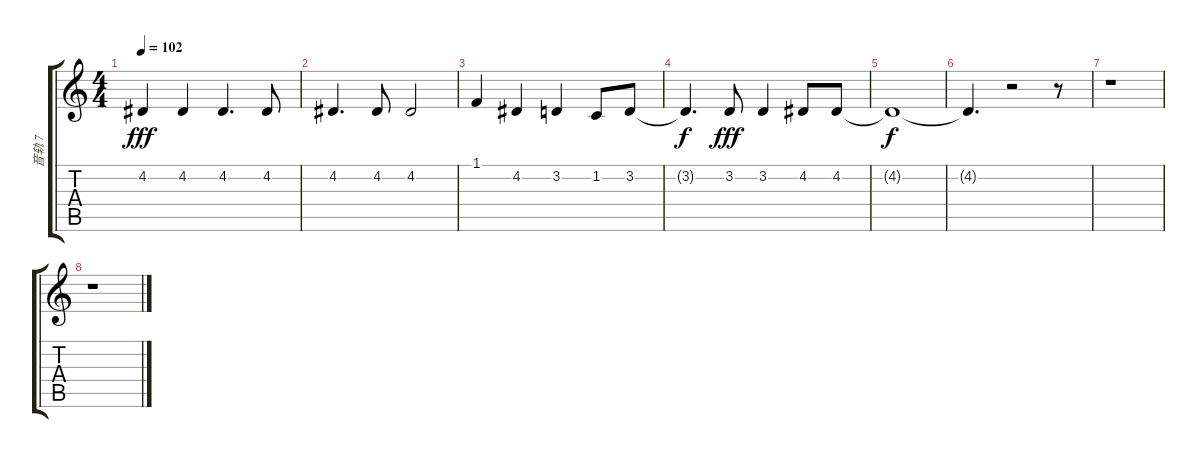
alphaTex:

\track ("音轨 7" "音轨 7") {instrument acousticgrandpiano}
\staff {score tabs}
\tuning (E4 B3 G3 D3 A2 E2) {hide}
\ts (4 4)
\tempo 102
\clef g2
\ks c
4.2.4{dy fff} 4.2.4 4.2.4{d} 4.2.8 |
4.2.4{d} 4.2.8 4.2.2 |
1.1.4 4.2.4 3.2.4 1.2.8 3.2.8 |
3.2{t}.4{d dy f} 3.2.8{dy fff} 3.2.4 4.2.8 4.2.8 |
4.2{t}.1{dy f} |
4.2{t}.4{d} r.2 r.8 |
r.1 |
r.1
